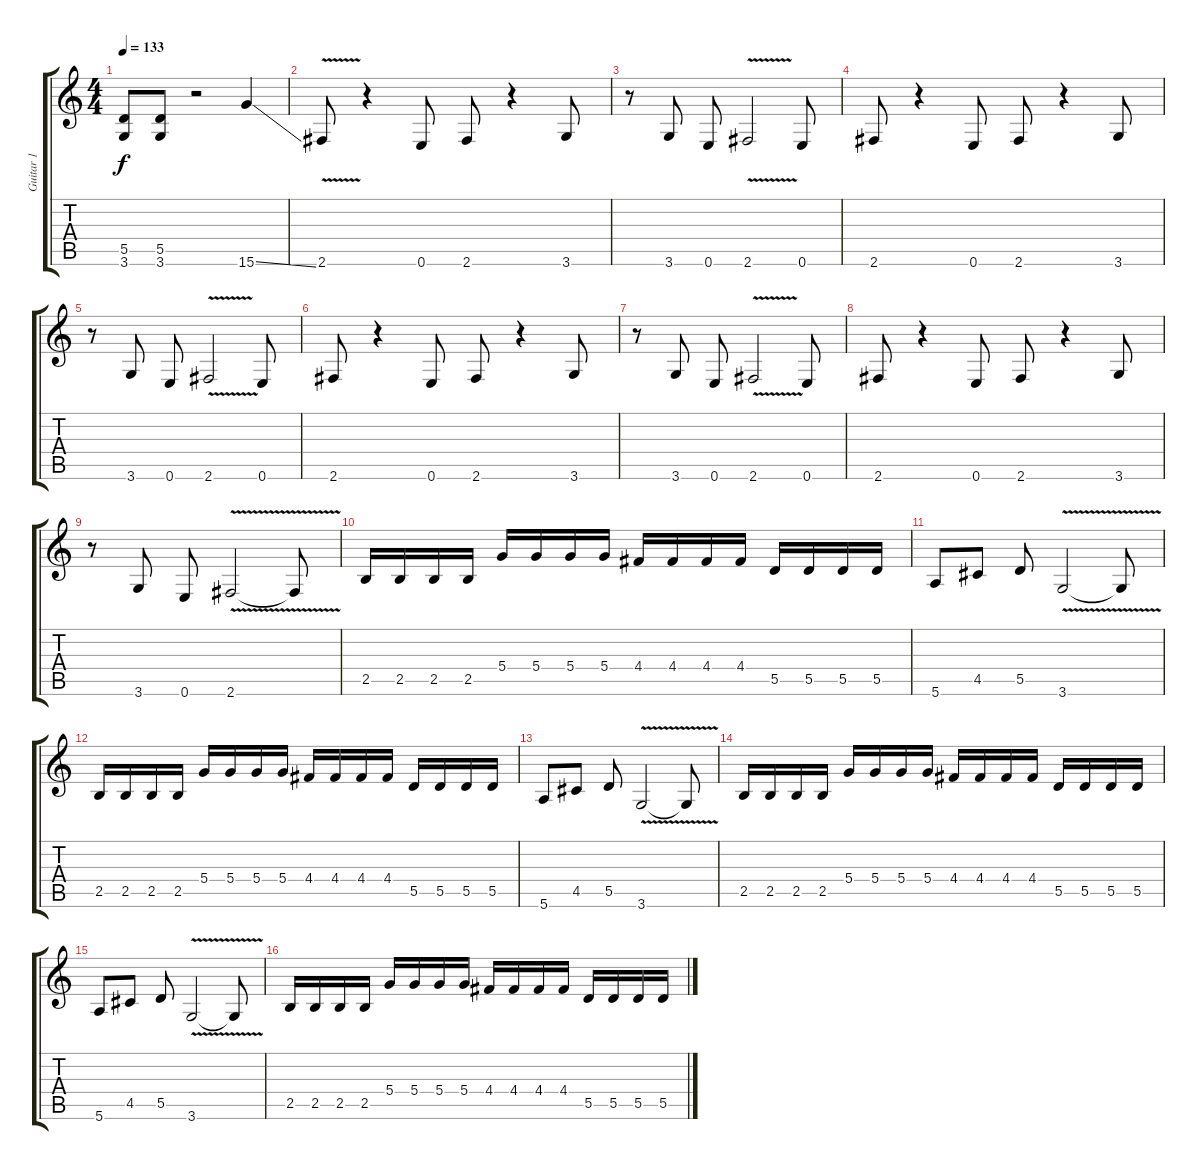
\track ("Guitar 1" "Guitar 1") {instrument overdrivenguitar}
\staff {score tabs}
\tuning (E4 B3 G3 D3 A2 E2) {hide}
\ts (4 4)
\tempo 133
\clef g2
\ks c
(5.5 3.6).8{dy f} (5.5 3.6).8 r.2 15.6{ss}.4 |
2.6{v}.8 r.4 0.6.8 2.6.8 r.4 3.6.8 |
r.8 3.6.8 0.6.8 2.6{v}.2 0.6.8 |
2.6.8 r.4 0.6.8 2.6.8 r.4 3.6.8 |
r.8 3.6.8 0.6.8 2.6{v}.2 0.6.8 |
2.6.8 r.4 0.6.8 2.6.8 r.4 3.6.8 |
r.8 3.6.8 0.6.8 2.6{v}.2 0.6.8 |
2.6.8 r.4 0.6.8 2.6.8 r.4 3.6.8 |
r.8 3.6.8 0.6.8 2.6{v}.2 2.6{t}.8 |
2.5.16 2.5.16 2.5.16 2.5.16 5.4.16 5.4.16 5.4.16 5.4.16 4.4.16 4.4.16 4.4.16 4.4.16 5.5.16 5.5.16 5.5.16 5.5.16 |
5.6.8 4.5.8 5.5.8 3.6{v}.2 3.6{t}.8 |
2.5.16 2.5.16 2.5.16 2.5.16 5.4.16 5.4.16 5.4.16 5.4.16 4.4.16 4.4.16 4.4.16 4.4.16 5.5.16 5.5.16 5.5.16 5.5.16 |
5.6.8 4.5.8 5.5.8 3.6{v}.2 3.6{t}.8 |
2.5.16 2.5.16 2.5.16 2.5.16 5.4.16 5.4.16 5.4.16 5.4.16 4.4.16 4.4.16 4.4.16 4.4.16 5.5.16 5.5.16 5.5.16 5.5.16 |
5.6.8 4.5.8 5.5.8 3.6{v}.2 3.6{t}.8 |
2.5.16 2.5.16 2.5.16 2.5.16 5.4.16 5.4.16 5.4.16 5.4.16 4.4.16 4.4.16 4.4.16 4.4.16 5.5.16 5.5.16 5.5.16 5.5.16
